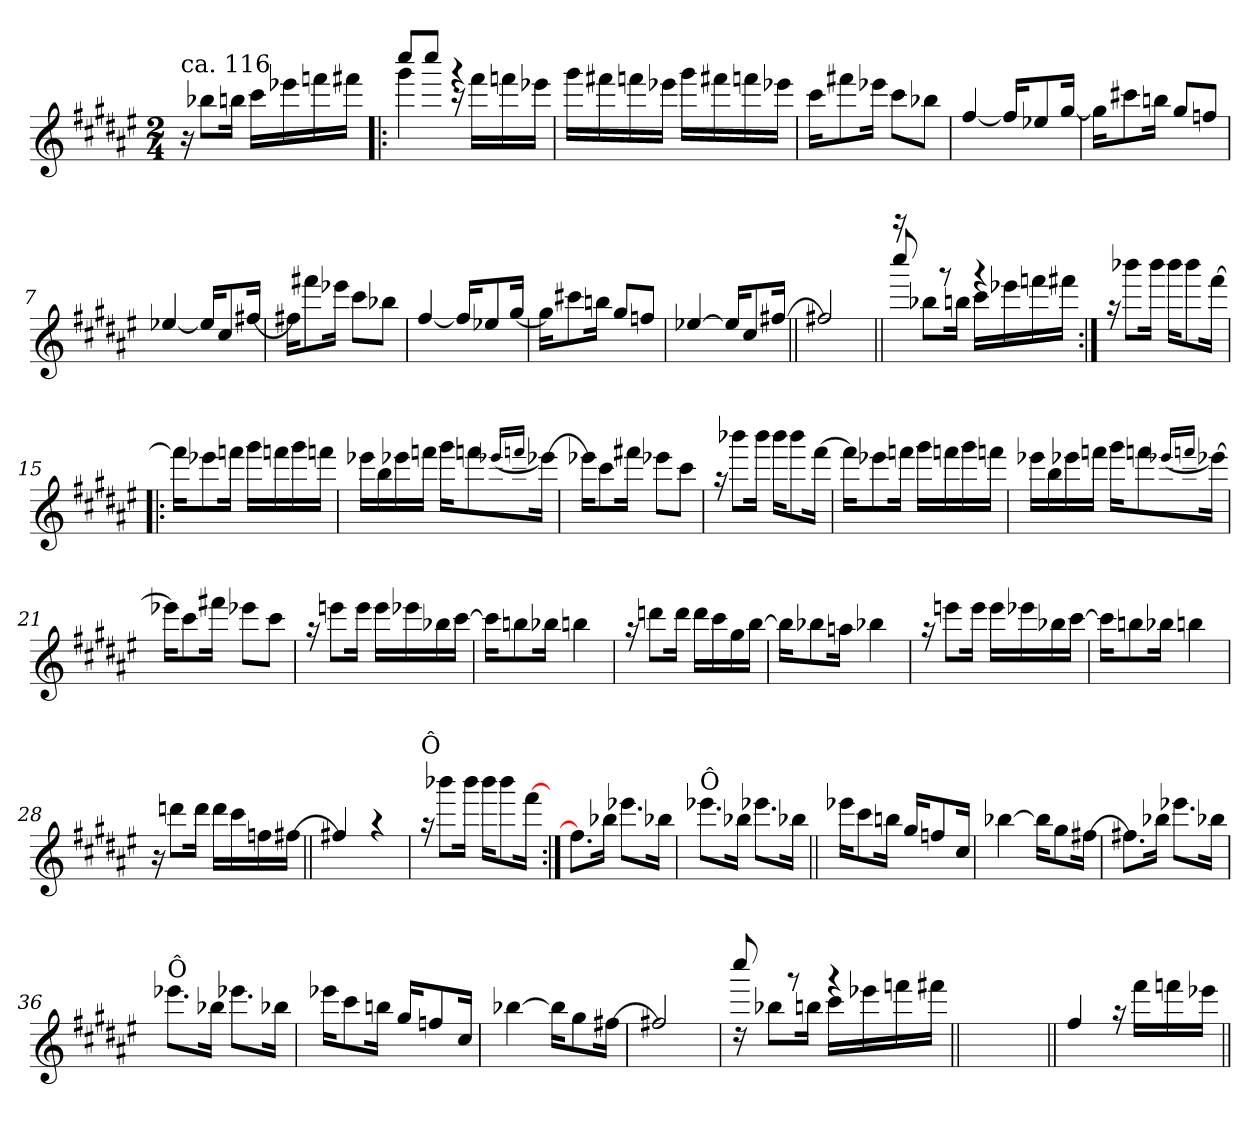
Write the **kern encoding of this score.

**kern
*part1
*staff1
*clefG2
*k[f#c#g#d#a#e#]
*F#:
*M2/4
=1
!LO:TX:a:t=ca. 116
16r
8bb-X\L
16bbn\Jk
16ccc#\LL
16eee-X\
16fffn\
16fff#X\JJ
=2!|:
*^
*	*^
4ggg#\	8ryy	8cccc#!/L
.	8ryy	8cccc#!/J
16r	4ryy	4rggg
16fff#\LL	.	.
16fffn\	.	.
16eee-X\JJ	.	.
*	*v	*v
=3	=3
16ggg#\LL	4ryy
16fff#X\	.
16fffn\	.
16eee-X\JJ	.
16ggg#\LL	4ryy
16fff#X\	.
16fffn\	.
16eee-X\JJ	.
=4	=4
16ccc#\KL	2ryy
8fff#X\	.
16eee-X\Jk	.
8ccc#\L	.
8bb-X\J	.
!!LO:LB:g=z	!!
=5	=5
[>4ff#/	4ryy
16ff#/KL]	4ryy
8ee-X/	.
[>16gg#/Jk	.
=6	=6
16gg#\KL]	2ryy
8ccc#X\	.
16bbn\Jk	.
8gg#/L	.
8ffn/J	.
=7	=7
[>4ee-X/	4ryy
16ee-/KL]	4ryy
8cc#/	.
[>16ff#X/Jk	.
=8	=8
16ff#X\KL]	2ryy
8fff#X\	.
16eee-X\Jk	.
8ccc#\L	.
8bb-X\J	.
=9	=9
[>4ff#/	4ryy
16ff#/KL]	4ryy
8ee-X/	.
[>16gg#/Jk	.
!!LO:LB:g=z	!!
=10	=10
16gg#\KL]	2ryy
8ccc#X\	.
16bbn\Jk	.
8gg#/L	.
8ffn/J	.
=11	=11
[>4ee-X/	2ryy
16ee-/KL]	.
8cc#/	.
[>16ff#X/Jk	.
=12||	=12||
2ff#X/]	2ryy
=13||	=13||
*	*^
16r	8ryy	8cccc#!/
8bb-X\L	.	.
.	8ryy	8rfff
16bbn\Jk	.	.
16ccc#\LL	4ryy	4rggg
16eee-X\	.	.
16fffn\	.	.
16fff#X\JJ	.	.
*	*v	*v
=14:|!	=14:|!
16raa	2ryy
8bbb-X\L	.
16bbb-\Jk	.
16bbb-\KL	.
8bbb-\	.
[<16fff#\Jk	.
!!LO:LB:g=z	!!
=15!|:	=15!|:
16fff#\KL]	2ryy
8eee-X\	.
16fffn\Jk	.
16ggg#\LL	.
16fffn\	.
16ggg#\	.
16fffn\JJ	.
=16	=16
16eee-X\LL	4ryy
16bb\	.
16eee-X\	.
16fffn\JJ	.
16ggg#\KL	4ryy
8fffn\	.
(<16qeee-X/LL	.
16qfffn/JJ	.
[<16eee-X\Jk)	.
=17	=17
16eee-X\KL]	2ryy
8ccc#\	.
16fff#X\Jk	.
8eee-X\L	.
8ccc#\J	.
=18	=18
16raa	2ryy
8bbb-X\L	.
16bbb-\Jk	.
16bbb-\KL	.
8bbb-\	.
[<16fff#\Jk	.
!!LO:LB:g=z	!!
=19	=19
16fff#\KL]	2ryy
8eee-X\	.
16fffn\Jk	.
16ggg#\LL	.
16fffn\	.
16ggg#\	.
16fffn\JJ	.
=20	=20
16eee-X\LL	4ryy
16bb\	.
16eee-X\	.
16fffn\JJ	.
16ggg#\KL	4ryy
8fffn\	.
(<16qeee-X/LL	.
16qfffn/JJ	.
[<16eee-X\Jk)	.
=21	=21
16eee-X\KL]	2ryy
8ccc#\	.
16fff#X\Jk	.
8eee-X\L	.
8ccc#\J	.
=22	=22
16raa	4ryy
8eeen\L	.
16eee\Jk	.
16eee\LL	4ryy
16eee-X\	.
16bb-X\	.
[<16ccc#\JJ	.
!!LO:LB:g=z	!!
=23	=23
16ccc#\KL]	2ryy
8bbn\	.
16bb-X\Jk	.
4bbn\	.
=24	=24
16raa	4ryy
8dddn\L	.
16ddd\Jk	.
16ddd\LL	4ryy
16ccc#\	.
16gg#\	.
[<16bb\JJ	.
=25	=25
16bb\KL]	2ryy
8bb-X\	.
16aan\Jk	.
4bb-X\	.
=26	=26
16raa	4ryy
8eeen\L	.
16eee\Jk	.
16eee\LL	4ryy
16eee-X\	.
16bb-X\	.
[<16ccc#\JJ	.
=27	=27
16ccc#\KL]	2ryy
8bbn\	.
16bb-X\Jk	.
4bbn\	.
!!LO:LB:g=z	!!
=28	=28
16r	4ryy
8dddn\L	.
16ddd\Jk	.
16ddd\LL	4ryy
16ccc#\	.
16ffn\	.
[<16ff#X\JJ	.
=29||	=29||
4ff#X/]	2ryy
4raa	.
=30	=30
!LO:TX:a:t=Ô	!
16raa	2ryy
8bbb-X\L	.
16bbb-\Jk	.
16bbb-\KL	.
8bbb-\	.
[<16fff#\Jk	.
=31:|!	=31:|!
8.ff#\L]	2ryy
16bb-X\Jk	.
8.eee-X\L	.
16bb-X\Jk	.
=32	=32
!LO:TX:a:t=Ô	!
8.eee-X\L	2ryy
16bb-X\Jk	.
8.eee-X\L	.
16bb-X\Jk	.
!!LO:LB:g=z	!!
=33||	=33||
16eee-X\KL	2ryy
8ccc#\	.
16bbn\Jk	.
16gg#/KL	.
8ffn/	.
16cc#/Jk	.
=34	=34
[<4bb-X\	2ryy
16bb-\KL]	.
8gg#\	.
[<16ff#X\Jk	.
=35	=35
8.ff#X\L]	2ryy
16bb-X\Jk	.
8.eee-X\L	.
16bb-X\Jk	.
=36	=36
!LO:TX:a:t=Ô	!
8.eee-X\L	2ryy
16bb-X\Jk	.
8.eee-X\L	.
16bb-X\Jk	.
=37	=37
16eee-X\KL	2ryy
8ccc#\	.
16bbn\Jk	.
16gg#/KL	.
8ffn/	.
16cc#/Jk	.
!!LO:PB:g=z	!!
=38	=38
[<4bb-X\	2ryy
16bb-\KL]	.
8gg#\	.
[<16ff#X\Jk	.
=39	=39
2ff#X/]	2ryy
=40	=40
*	*^
16rdd	8ryy	8cccc#!/
8bb-X\L	.	.
.	8ryy	8rfff
16bbn\Jk	.	.
16ccc#\LL	4ryy	4rggg
16eee-X\	.	.
16fffn\	.	.
16fff#X\JJ	.	.
*v	*v	*v
=40X401||
2ryy
=41||
*^
4ff#/	2ryy
16raa	.
16fff#\LL	.
16fffn\	.
16eee-X\JJ	.
*v	*v
=||
*-
